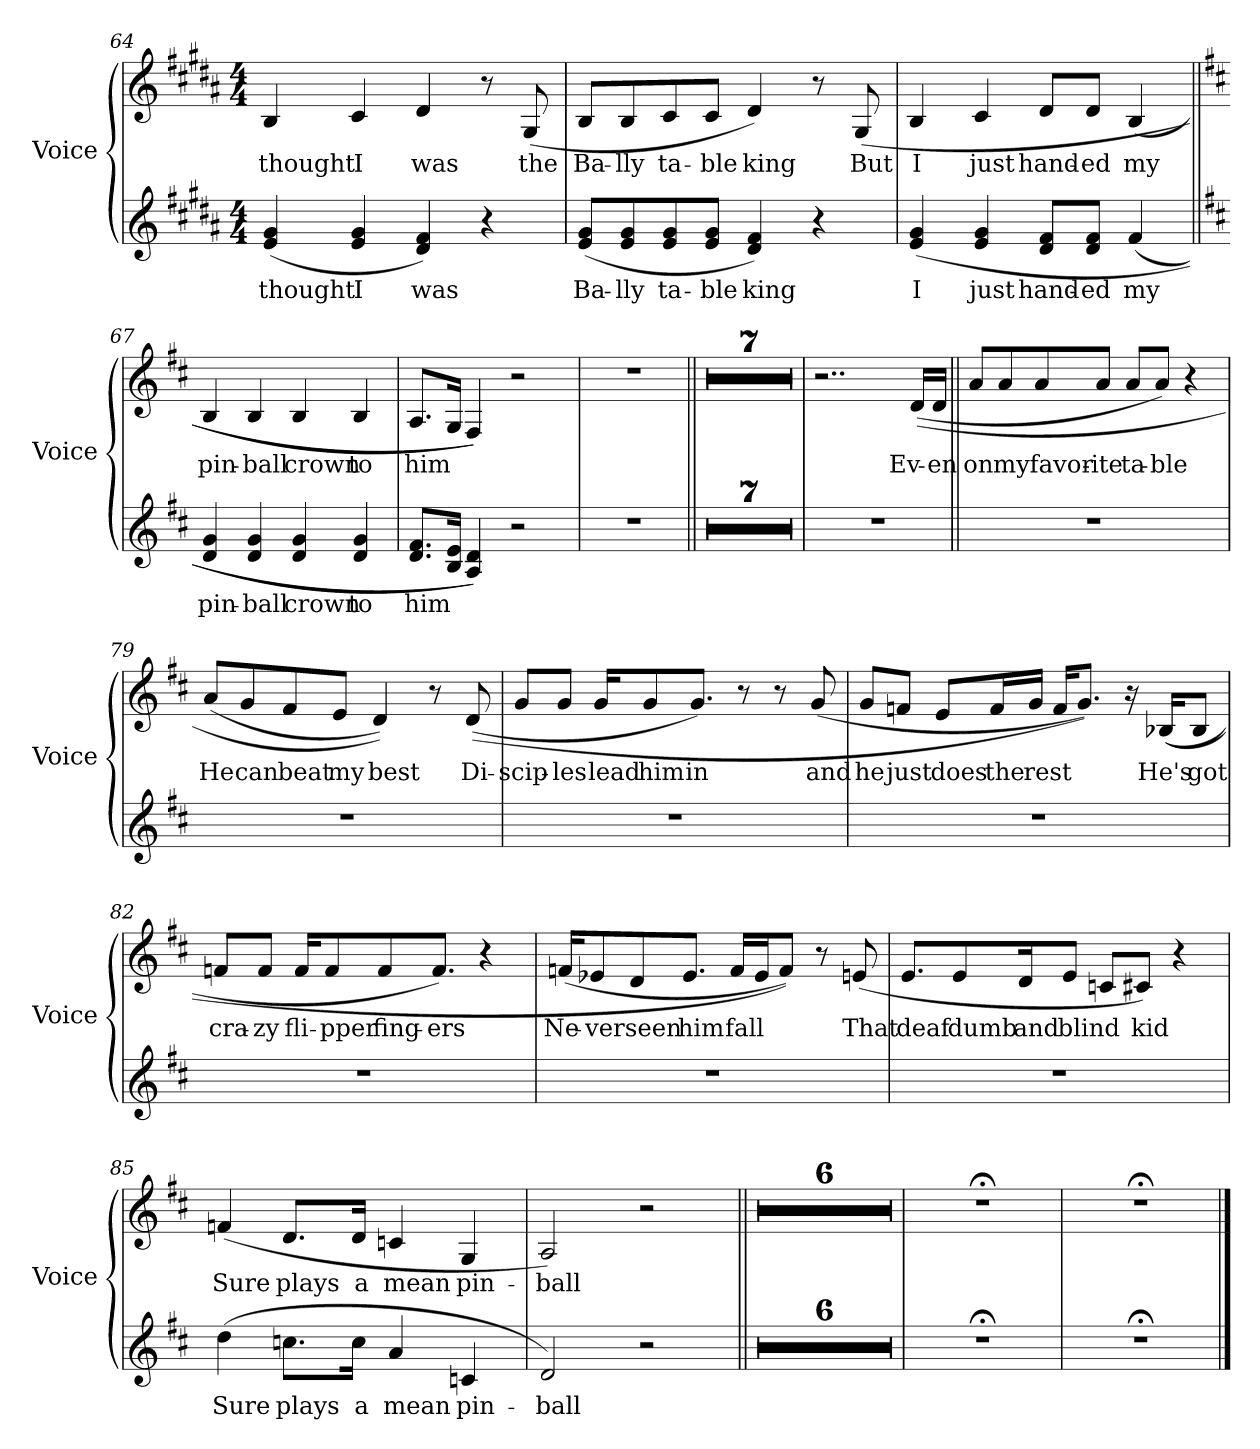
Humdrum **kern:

**kern	**text	**kern	**text
*part2	*part2	*part1	*part1
*staff2	*staff2	*staff1	*staff1
*I"Voice	*	*I"Voice	*
*I'Voice	*	*I'Voice	*
*clefG2	*	*clefG2	*
*k[f#c#g#d#a#]	*	*k[f#c#g#d#a#]	*
*B:	*	*B:	*
*M4/4	*	*M4/4	*
=64	=64	=64	=64
!	!LO:LY:b	!	!LO:LY:b
(<4e/ 4g#/	thought	4B/	thought
!	!LO:LY:b	!	!LO:LY:b
4e/ 4g#/	I	4c#/	I
!	!LO:LY:b	!	!LO:LY:b
4d#/ 4f#/)	was	4d#/	was
4r	.	8r	.
!	!	!	!LO:LY:b
.	.	(<8G#/	the
=65	=65	=65	=65
!	!LO:LY:b	!	!LO:LY:b
(<8e/ 8g#/L	Ba-	8B/L	Ba-
!	!LO:LY:b	!	!LO:LY:b
8e/ 8g#/	-lly	8B/	-lly
!	!LO:LY:b	!	!LO:LY:b
8e/ 8g#/	ta-	8c#/	ta-
!	!LO:LY:b	!	!LO:LY:b
8e/ 8g#/J	-ble	8c#/J	-ble
!	!LO:LY:b	!	!LO:LY:b
4d#/ 4f#/)	king	4d#/)	king
4r	.	8r	.
!	!	!	!LO:LY:b
.	.	(>8G#/	But
!!LO:LB:g=z
=66	=66	=66	=66
!	!LO:LY:b	!	!LO:LY:b
(>4e/ 4g#/	I	4B/	I
!	!LO:LY:b	!	!LO:LY:b
4e/ 4g#/	just	4c#/	just
!	!LO:LY:b	!	!LO:LY:b
8d#/ 8f#/L	hand-	8d#/L	hand-
!	!LO:LY:b	!	!LO:LY:b
8d#/ 8f#/J	-ed	8d#/J	-ed
!	!LO:LY:b	!	!LO:LY:b
(>4f#/	my	(>4B/	my
!!LO:LB:g=z
=67||	=67||	=67||	=67||
*k[f#c#]	*	*k[f#c#]	*
*D:	*	*D:	*
!	!LO:LY:b	!	!LO:LY:b
4d/ 4g/	pin-	4B/	pin-
!	!LO:LY:b	!	!LO:LY:b
4d/ 4g/	-ball	4B/	-ball
!	!LO:LY:b	!	!LO:LY:b
4d/ 4g/	crown	4B/	crown
!	!LO:LY:b	!	!LO:LY:b
4d/ 4g/	to	4B/	to
=68	=68	=68	=68
!	!LO:LY:b	!	!LO:LY:b
8.d/ 8.f#/L	him	8.A/L	him
16B/ 16e/Jk	.	16G/Jk	.
4A/ 4d/))	.	4F#/))	.
2r	.	2r	.
=69	=69	=69	=69
1r	.	1r	.
=70||	=70||	=70||	=70||
1r	.	1r	.
=71	=71	=71	=71
1r	.	1r	.
=72	=72	=72	=72
1r	.	1r	.
=73	=73	=73	=73
1r	.	1r	.
=74	=74	=74	=74
1r	.	1r	.
!!LO:LB:g=z
=75	=75	=75	=75
1r	.	1r	.
=76	=76	=76	=76
1r	.	1r	.
=77	=77	=77	=77
1r	.	2..r	.
!	!	!	!LO:LY:b
.	.	(<(>16d/LL	Ev-
!	!	!	!LO:LY:b
.	.	16d/JJ	-en
=78||	=78||	=78||	=78||
!	!	!	!LO:LY:b
1r	.	8a/L	on
!	!	!	!LO:LY:b
.	.	8a/	my
!	!	!	!LO:LY:b
.	.	8a/	favor-
!	!	!	!LO:LY:b
.	.	8a/J	-ite
!	!	!	!LO:LY:b
.	.	8a/L	ta-
!	!	!	!LO:LY:b
.	.	8a/J)	-ble
.	.	4r	.
=79	=79	=79	=79
!	!	!	!LO:LY:b
1r	.	(<8a/L	He
!	!	!	!LO:LY:b
.	.	8g/	can
!	!	!	!LO:LY:b
.	.	8f#/	beat
!	!	!	!LO:LY:b
.	.	8e/J	my
!	!	!	!LO:LY:b
.	.	4d/))	best
.	.	8r	.
!	!	!	!LO:LY:b
.	.	(<(>8d/	Di-
!!LO:PB:g=z
=80	=80	=80	=80
!	!	!	!LO:LY:b
1r	.	8g/L	-scip-
!	!	!	!LO:LY:b
.	.	8g/J	-les
!	!	!	!LO:LY:b
.	.	16g/KL	lead
!	!	!	!LO:LY:b
.	.	8g/	him
!	!	!	!LO:LY:b
.	.	8.g/J)	in
.	.	8r	.
.	.	8r	.
!	!	!	!LO:LY:b
.	.	(<8g/	and
=81	=81	=81	=81
!	!	!	!LO:LY:b
1r	.	8g/L	he
!	!	!	!LO:LY:b
.	.	8fn/J	just
!	!	!	!LO:LY:b
.	.	8e/L	does
!	!	!	!LO:LY:b
.	.	16f/L	the
!	!	!	!LO:LY:b
.	.	16g/JJ	rest
.	.	16f/KL	.
.	.	8.g/J))	.
.	.	16r	.
!	!	!	!LO:LY:b
.	.	(<(>16B-X/KL	He's
!	!	!	!LO:LY:b
.	.	8B-/J	got
!!LO:LB:g=z
=82	=82	=82	=82
!	!	!	!LO:LY:b
1r	.	8fn/L	cra-
!	!	!	!LO:LY:b
.	.	8f/J	-zy
!	!	!	!LO:LY:b
.	.	16f/KL	fli-
!	!	!	!LO:LY:b
.	.	8f/	-pper
!	!	!	!LO:LY:b
.	.	8f/	fing-
!	!	!	!LO:LY:b
.	.	8.f/J)	-ers
.	.	4r	.
!!LO:PB:g=z
=83	=83	=83	=83
!	!	!	!LO:LY:b
1r	.	(<16fn/KL	Ne-
!	!	!	!LO:LY:b
.	.	8e-X/	-ver
!	!	!	!LO:LY:b
.	.	8d/	seen
!	!	!	!LO:LY:b
.	.	8.e-/J	him
!	!	!	!LO:LY:b
.	.	16f/LL	fall
.	.	16e-/J	.
.	.	8f/J))	.
.	.	8r	.
!	!	!	!LO:LY:b
.	.	(<8en/	That
=84	=84	=84	=84
!	!	!	!LO:LY:b
1r	.	8.e/L	deaf
!	!	!	!LO:LY:b
.	.	8e/	dumb
!	!	!	!LO:LY:b
.	.	16d/K	and
!	!	!	!LO:LY:b
.	.	8e/J	blind
.	.	8cn/L	.
!	!	!	!LO:LY:b
.	.	8c#X/J)	kid
.	.	4r	.
!!LO:LB:g=z
=85	=85	=85	=85
!	!LO:LY:b	!	!LO:LY:b
(>4dd\	Sure	(<4fn/	Sure
!	!LO:LY:b	!	!LO:LY:b
8.ccn\L	plays	8.d/L	plays
!	!LO:LY:b	!	!LO:LY:b
16cc\Jk	a	16d/Jk	a
!	!LO:LY:b	!	!LO:LY:b
4a/	mean	4cn/	mean
!	!LO:LY:b	!	!LO:LY:b
4cn/	pin-	4G/	pin-
!!LO:LB:g=z
=86	=86	=86	=86
!	!LO:LY:b	!	!LO:LY:b
2d/)	-ball	2A/)	-ball
2r	.	2r	.
=87||	=87||	=87||	=87||
1r	.	1r	.
=88	=88	=88	=88
1r	.	1r	.
=89	=89	=89	=89
1r	.	1r	.
=90	=90	=90	=90
1r	.	1r	.
=91	=91	=91	=91
1r	.	1r	.
=92	=92	=92	=92
1r	.	1r	.
=92X1	=92X1	=92X1	=92X1
1r;<	.	1r;<	.
=92X2	=92X2	=92X2	=92X2
1r;<	.	1r;<	.
==	==	==	==
*-	*-	*-	*-
